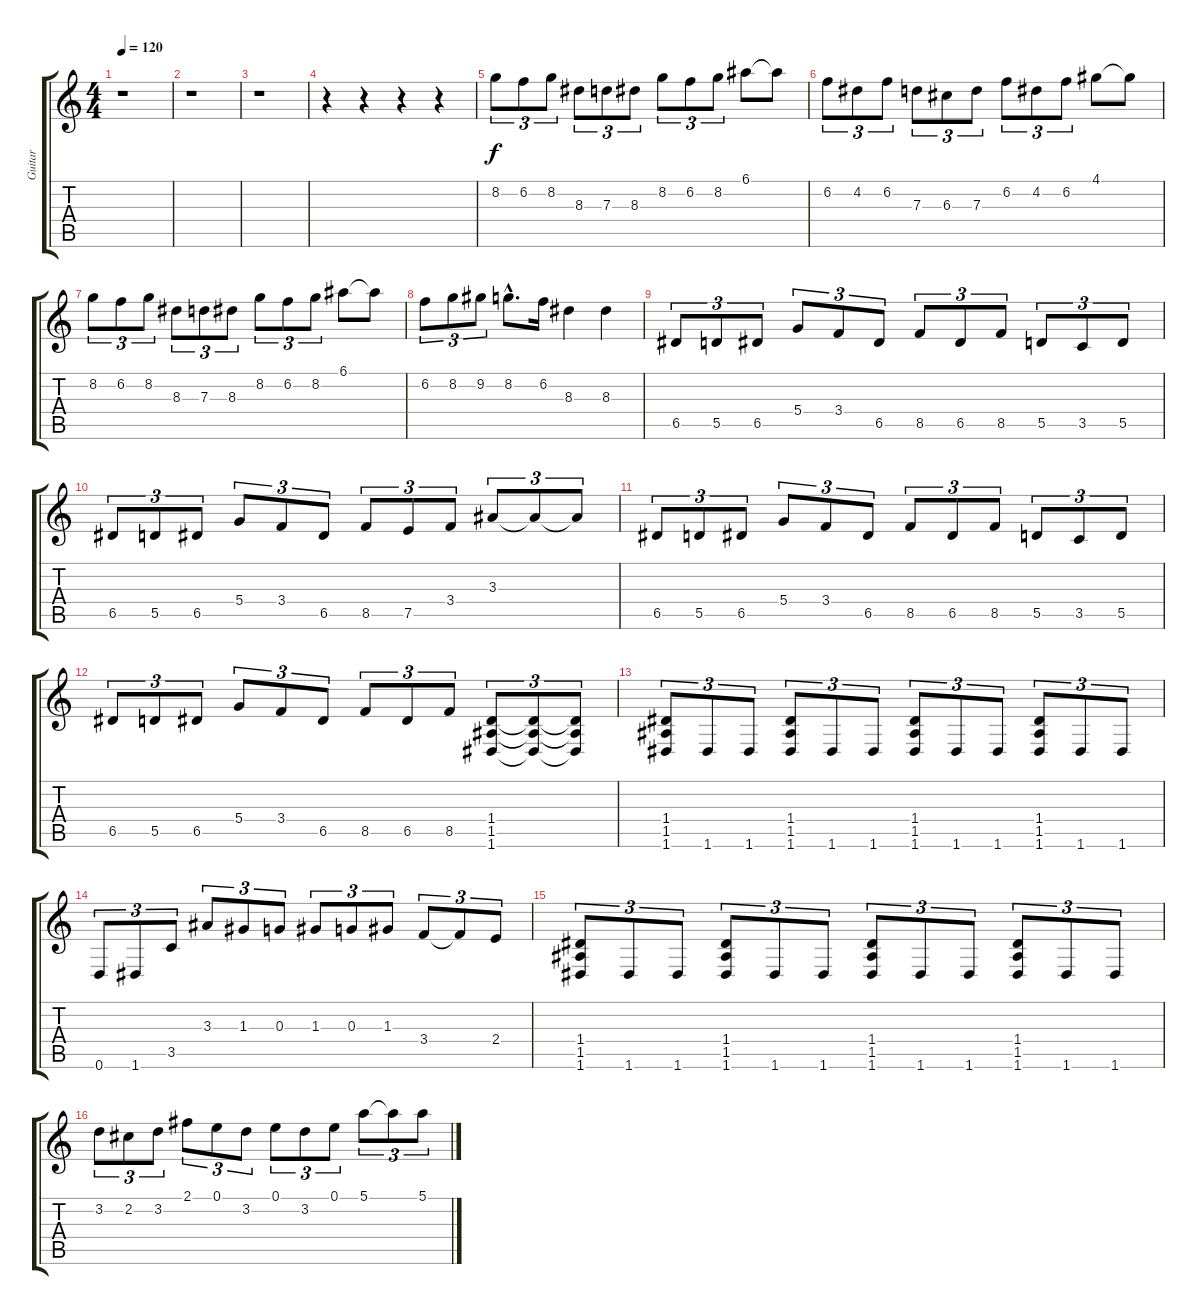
\track ("Guitar" "Guitar") {instrument distortionguitar}
\staff {score tabs}
\tuning (E4 B3 G3 D3 A2 D2) {hide}
\ts (4 4)
\tempo 120
\clef g2
\ks c
r.1{dy f instrument distortionguitar} |
r.1 |
r.1 |
r.4 r.4 r.4 r.4 |
8.2.8{tu (3 2)} 6.2.8{tu (3 2)} 8.2.8{tu (3 2)} 8.3.8{tu (3 2)} 7.3.8{tu (3 2)} 8.3.8{tu (3 2)} 8.2.8{tu (3 2)} 6.2.8{tu (3 2)} 8.2.8{tu (3 2)} 6.1.8 6.1{t}.8 |
6.2.8{tu (3 2)} 4.2.8{tu (3 2)} 6.2.8{tu (3 2)} 7.3.8{tu (3 2)} 6.3.8{tu (3 2)} 7.3.8{tu (3 2)} 6.2.8{tu (3 2)} 4.2.8{tu (3 2)} 6.2.8{tu (3 2)} 4.1.8 4.1{t}.8 |
8.2.8{tu (3 2)} 6.2.8{tu (3 2)} 8.2.8{tu (3 2)} 8.3.8{tu (3 2)} 7.3.8{tu (3 2)} 8.3.8{tu (3 2)} 8.2.8{tu (3 2)} 6.2.8{tu (3 2)} 8.2.8{tu (3 2)} 6.1.8 6.1{t}.8 |
6.2.8{tu (3 2)} 8.2.8{tu (3 2)} 9.2.8{tu (3 2)} 8.2{hac}.8{d} 6.2.16 8.3.4 8.3.4 |
6.5.8{tu (3 2)} 5.5.8{tu (3 2)} 6.5.8{tu (3 2)} 5.4.8{tu (3 2)} 3.4.8{tu (3 2)} 6.5.8{tu (3 2)} 8.5.8{tu (3 2)} 6.5.8{tu (3 2)} 8.5.8{tu (3 2)} 5.5.8{tu (3 2)} 3.5.8{tu (3 2)} 5.5.8{tu (3 2)} |
6.5.8{tu (3 2)} 5.5.8{tu (3 2)} 6.5.8{tu (3 2)} 5.4.8{tu (3 2)} 3.4.8{tu (3 2)} 6.5.8{tu (3 2)} 8.5.8{tu (3 2)} 7.5.8{tu (3 2)} 3.4.8{tu (3 2)} 3.3.8{tu (3 2)} 3.3{t}.8{tu (3 2)} 3.3{t}.8{tu (3 2)} |
6.5.8{tu (3 2)} 5.5.8{tu (3 2)} 6.5.8{tu (3 2)} 5.4.8{tu (3 2)} 3.4.8{tu (3 2)} 6.5.8{tu (3 2)} 8.5.8{tu (3 2)} 6.5.8{tu (3 2)} 8.5.8{tu (3 2)} 5.5.8{tu (3 2)} 3.5.8{tu (3 2)} 5.5.8{tu (3 2)} |
6.5.8{tu (3 2)} 5.5.8{tu (3 2)} 6.5.8{tu (3 2)} 5.4.8{tu (3 2)} 3.4.8{tu (3 2)} 6.5.8{tu (3 2)} 8.5.8{tu (3 2)} 6.5.8{tu (3 2)} 8.5.8{tu (3 2)} (1.4 1.5 1.6).8{tu (3 2)} (1.4{t} 1.5{t} 1.6{t}).8{tu (3 2)} (1.4{t} 1.5{t} 1.6{t}).8{tu (3 2)} |
(1.4 1.5 1.6).8{tu (3 2)} 1.6.8{tu (3 2)} 1.6.8{tu (3 2)} (1.4 1.5 1.6).8{tu (3 2)} 1.6.8{tu (3 2)} 1.6.8{tu (3 2)} (1.4 1.5 1.6).8{tu (3 2)} 1.6.8{tu (3 2)} 1.6.8{tu (3 2)} (1.4 1.5 1.6).8{tu (3 2)} 1.6.8{tu (3 2)} 1.6.8{tu (3 2)} |
0.6.8{tu (3 2)} 1.6.8{tu (3 2)} 3.5.8{tu (3 2)} 3.3.8{tu (3 2)} 1.3.8{tu (3 2)} 0.3.8{tu (3 2)} 1.3.8{tu (3 2)} 0.3.8{tu (3 2)} 1.3.8{tu (3 2)} 3.4.8{tu (3 2)} 3.4{t}.8{tu (3 2)} 2.4.8{tu (3 2)} |
(1.4 1.5 1.6).8{tu (3 2)} 1.6.8{tu (3 2)} 1.6.8{tu (3 2)} (1.4 1.5 1.6).8{tu (3 2)} 1.6.8{tu (3 2)} 1.6.8{tu (3 2)} (1.4 1.5 1.6).8{tu (3 2)} 1.6.8{tu (3 2)} 1.6.8{tu (3 2)} (1.4 1.5 1.6).8{tu (3 2)} 1.6.8{tu (3 2)} 1.6.8{tu (3 2)} |
3.2.8{tu (3 2)} 2.2.8{tu (3 2)} 3.2.8{tu (3 2)} 2.1.8{tu (3 2)} 0.1.8{tu (3 2)} 3.2.8{tu (3 2)} 0.1.8{tu (3 2)} 3.2.8{tu (3 2)} 0.1.8{tu (3 2)} 5.1.8{tu (3 2)} 5.1{t}.8{tu (3 2)} 5.1.8{tu (3 2)}
